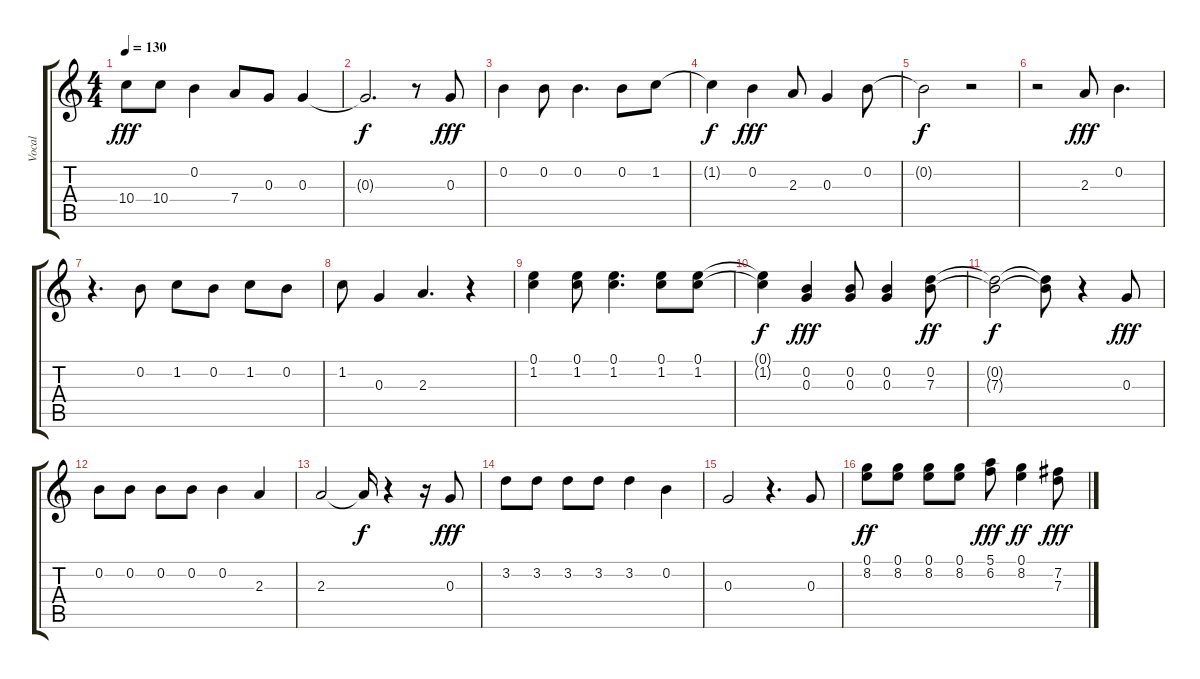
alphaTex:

\track ("Vocal" "Vocal") {instrument electricguitarmuted}
\staff {score tabs}
\tuning (E4 B3 G3 D3 A2 E2) {hide}
\ts (4 4)
\tempo 130
\clef g2
\ks c
10.4.8{dy fff} 10.4.8 0.2.4 7.4.8 0.3.8 0.3.4 |
0.3{t}.2{d dy f} r.8 0.3.8{dy fff} |
0.2.4 0.2.8 0.2.4{d} 0.2.8 1.2.8 |
1.2{t}.4{dy f} 0.2.4{dy fff} 2.3.8 0.3.4 0.2.8 |
0.2{t}.2{dy f} r.2 |
r.2 2.3.8{dy fff} 0.2.4{d} |
r.4{d} 0.2.8 1.2.8 0.2.8 1.2.8 0.2.8 |
1.2.8 0.3.4 2.3.4{d} r.4 |
(0.1 1.2).4 (0.1 1.2).8 (0.1 1.2).4{d} (0.1 1.2).8 (0.1 1.2).8 |
(0.1{t} 1.2{t}).4{dy f} (0.2 0.3).4{dy fff} (0.2 0.3).8 (0.2 0.3).4 (0.2 7.3).8{dy ff} |
(0.2{t} 7.3{t}).2{dy f} (0.2{t} 7.3{t}).8 r.4 0.3.8{dy fff} |
0.2.8 0.2.8 0.2.8 0.2.8 0.2.4 2.3.4 |
2.3.2 2.3{t}.16{dy f} r.4 r.16 0.3.8{dy fff} |
3.2.8 3.2.8 3.2.8 3.2.8 3.2.4 0.2.4 |
0.3.2 r.4{d} 0.3.8 |
(0.1 8.2).8{dy ff} (0.1 8.2).8 (0.1 8.2).8 (0.1 8.2).8 (5.1 6.2).8{dy fff} (0.1 8.2).4{dy ff} (7.2 7.3).8{dy fff}
